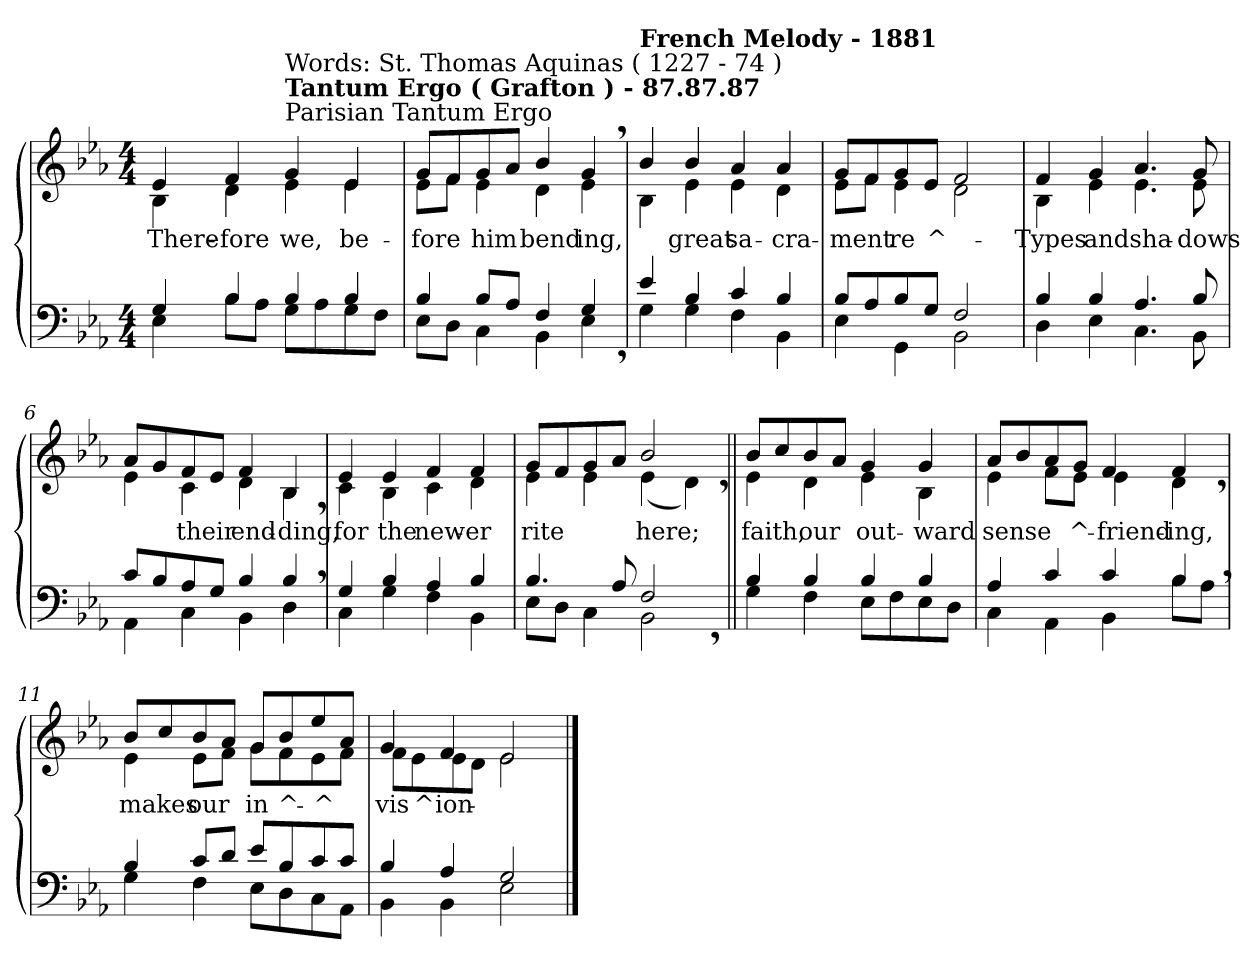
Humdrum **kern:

**kern	**kern	**text
*part2	*part1	*part1
*staff2	*staff1	*staff1
*clefF4	*clefG2	*
*k[b-e-a-]	*k[b-e-a-]	*
*E-:	*E-:	*
*M4/4	*M4/4	*
=1	=1	=1
*^	*	*
!	!	!LO:TX:a:B:t=Edited By&colon;  John Henry Fowler	!
!	!	!LO:TX:a:t=Proofread by&colon; Bernard Kunkel  -  1 / 30 / 00	!
!	!	!LO:TX:a:t=Revision&colon;  8 - 20 - 00	!
!	!	!	!LO:LY:b
*	*	*^	*
4E-\	4G/	4e-/	4B-\	There-
!	!	!	!	!LO:LY:b
8B-\L	4B-/	4f/	4d\	-fore
8A-\J	.	.	.	.
!	!	!LO:TX:a:t=Parisian Tantum Ergo	!	!
!	!	!LO:TX:a:B:t=Tantum Ergo ( Grafton ) - 87.87.87	!	!
!	!	!LO:TX:a:t=Words&colon;  St. Thomas Aquinas ( 1227 - 74 )	!	!
!	!	!	!	!LO:LY:b
8G\L	4B-/	4g/	4e-\	we,
8A-\	.	.	.	.
!	!	!	!	!LO:LY:b
8G\	4B-/	4e-/	4e-\	be-
8F\J	.	.	.	.
=2	=2	=2	=2	=2
!	!	!	!	!LO:LY:b
8E-\L	4B-/	8g/L	8e-\L	-fore
8D\J	.	8f/	8f\J	.
!	!	!	!	!LO:LY:b
4C\	8B-/L	8g/	4e-\	him
.	8A-/J	8a-/J	.	.
!	!	!	!	!LO:LY:b
4BB-\	4F/	4b-/	4d\	bend
!	!	!	!	!LO:LY:b
4E-\	4G,</	4g,>/	4e-\	ing,
=3	=3	=3	=3	=3
!	!	!LO:TX:a:B:t=French Melody - 1881	!	!
!	!	!	!	!LO:LY:b
4G\	4e-/	4b-/	4B-\	.
!	!	!	!	!LO:LY:b
4G\	4B-/	4b-/	4e-\	great
!	!	!	!	!LO:LY:b
4F\	4c/	4a-/	4e-\	sa-
!	!	!	!	!LO:LY:b
4BB-\	4B-/	4a-/	4d\	-cra-
!!LO:LB:g=z	!!
=4	=4	=4	=4	=4
!	!	!	!	!LO:LY:b
4E-\	8B-/L	8g/L	8e-\L	ment
.	8A-/	8f/	8f\J	.
!	!	!	!	!LO:LY:b
4GG\	8B-/	8g/	4e-\	re
!	!	!	!	!LO:LY:b
.	8G/J	8e-/J	.	-^-
!	!	!	!	!LO:LY:b
2BB-\	2F/	2f/	2d\	.
=5	=5	=5	=5	=5
!	!	!	!	!LO:LY:b
4D\	4B-/	4f/	4B-\	Types
!	!	!	!	!LO:LY:b
4E-\	4B-/	4g/	4e-\	and
!	!	!	!	!LO:LY:b
4.C\	4.A-/	4.a-/	4.e-\	sha-
!	!	!	!	!LO:LY:b
8BB-\	8B-/	8g/	8e-\	-dows
=6	=6	=6	=6	=6
!	!	!	!	!LO:LY:b
4AA-\	8c/L	8a-/L	4e-\	.
.	8B-/	8g/	.	.
!	!	!	!	!LO:LY:b
4C\	8A-/	8f/	4c\	their
.	8G/J	8e-/J	.	.
!	!	!	!	!LO:LY:b
4BB-\	4B-/	4f/	4d\	end-
!	!	!	!	!LO:LY:b
4D,<\	4B-/	4B-/	4B-,>\	-ding,
!!LO:LB:g=z	!!
=7	=7	=7	=7	=7
!	!	!	!	!LO:LY:b
4C\	4G/	4e-/	4c\	for
!	!	!	!	!LO:LY:b
4G\	4B-/	4e-/	4B-\	the
!	!	!	!	!LO:LY:b
4F\	4A-/	4f/	4c\	new-
!	!	!	!	!LO:LY:b
4BB-\	4B-/	4f/	4d\	-er
=8	=8	=8	=8	=8
!	!	!	!	!LO:LY:b
8E-\L	4.B-/	8g/L	4e-\	rite
8D\J	.	8f/	.	.
!	!	!	!	!LO:LY:b
4C\	.	8g/	4e-\	.
.	8A-/	8a-/J	.	.
!	!	!	!	!LO:LY:b
2BB-\	2F,</	2b-/	(>4e-\	here;
.	.	.	4d,>\)	.
=9||	=9||	=9||	=9||	=9||
!	!	!	!	!LO:LY:b
4G\	4B-/	8b-/L	4e-\	faith,
.	.	8cc/	.	.
!	!	!	!	!LO:LY:b
4F\	4B-/	8b-/	4d\	our
.	.	8a-/J	.	.
!	!	!	!	!LO:LY:b
8E-\L	4B-/	4g/	4e-\	out-
8F\	.	.	.	.
!	!	!	!	!LO:LY:b
8E-\	4B-/	4g/	4B-\	ward
8D\J	.	.	.	.
!!LO:LB:g=z	!!
=10	=10	=10	=10	=10
!	!	!	!	!LO:LY:b
4C\	4A-/	8a-/L	4e-\	sense
.	.	8b-/	.	.
!	!	!	!	!LO:LY:b
4AA-\	4c/	8a-/	8f\L	.
!	!	!	!	!LO:LY:b
.	.	8g/J	8e-\J	^-
!	!	!	!	!LO:LY:b
4BB-\	4c/	4f/	4e-\	-friend-
!	!	!	!	!LO:LY:b
8B-\L	4B-/	4f/	4d,>\	-ing,
8A-,<\J	.	.	.	.
=11	=11	=11	=11	=11
!	!	!	!	!LO:LY:b
4G\	4B-/	8b-/L	4e-\	makes
.	.	8cc/	.	.
!	!	!	!	!LO:LY:b
4F\	8c/L	8b-/	8e-\L	our
.	8d/J	8a-/J	8f\J	.
!	!	!	!	!LO:LY:b
8E-\L	8e-/L	8g/L	8g\L	in
!	!	!	!	!LO:LY:b
8D\	8B-/	8b-/	8f\	^-
!	!	!	!	!LO:LY:b
8C\	8c/	8ee-/	8e-\	-^
!	!	!	!	!LO:LY:b
8AA-\J	8c/J	8a-/J	8f\J	.
=12	=12	=12	=12	=12
!	!	!	!	!LO:LY:b
4BB-\	4B-/	4g/	8f\L	vis
!	!	!	!	!LO:LY:b
.	.	.	8e-\	^-
!	!	!	!	!LO:LY:b
4BB-\	4A-/	4f/	8e-\	-ion
.	.	.	8d\J	.
!	!	!	!	!LO:LY:b
2E-\	2G/	2e-/	2e-\	.
*v	*v	*	*	*
*	*v	*v	*
==	==	==
*-	*-	*-
